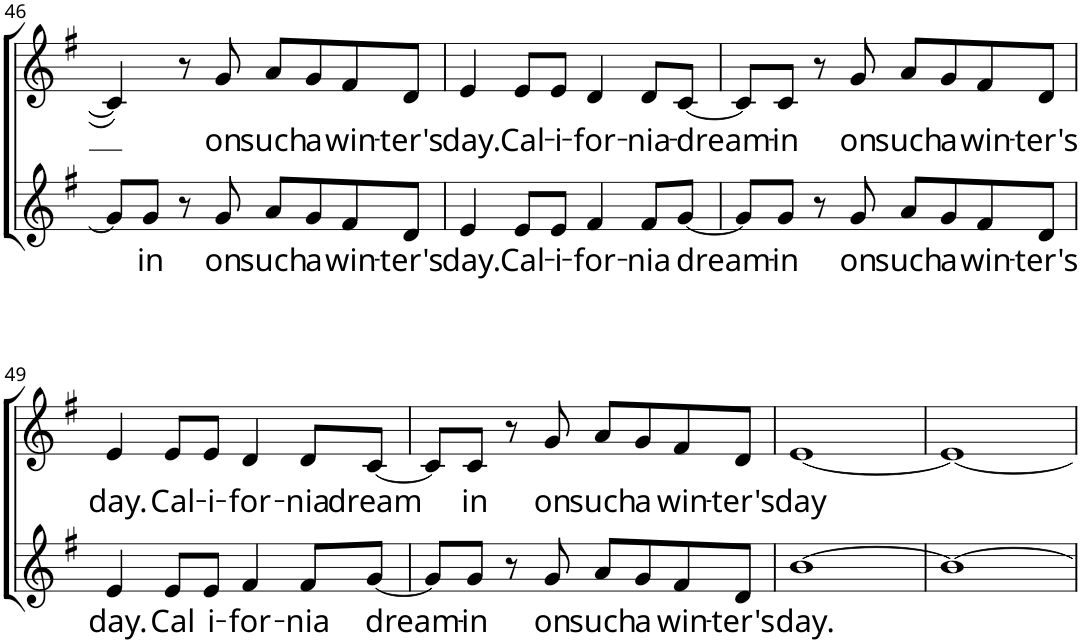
**kern	**text	**kern	**text
*part2	*part2	*part1	*part1
*staff2	*staff2	*staff1	*staff1
*I"Soprano	*	*I"Alto	*
!!LO:PB:g=z
*clefG2	*	*clefG2	*
*k[f#]	*	*k[f#]	*
*M4/4	*	*M4/4	*
=46	=46	=46	=46
8g/L]	.	4c/]	.
!	!LO:LY:b	!	!
8g/J	in	.	.
8r	.	8r	.
!	!LO:LY:b	!	!LO:LY:b
8g/	on	8g/	on
!	!LO:LY:b	!	!LO:LY:b
8a/L	such	8a/L	such
!	!LO:LY:b	!	!LO:LY:b
8g/	a	8g/	a
!	!LO:LY:b	!	!LO:LY:b
8f#/	win-	8f#/	win-
!	!LO:LY:b	!	!LO:LY:b
8d/J	-ter's	8d/J	-ter's
=47	=47	=47	=47
!	!LO:LY:b	!	!LO:LY:b
4e/	day.	4e/	day.
!	!LO:LY:b	!	!LO:LY:b
8e/L	Cal-	8e/L	Cal-
!	!LO:LY:b	!	!LO:LY:b
8e/J	-i-	8e/J	-i-
!	!LO:LY:b	!	!LO:LY:b
4f#/	-for-	4d/	-for-
!	!LO:LY:b	!	!LO:LY:b
8f#/L	-nia	8d/L	-nia-
!	!LO:LY:b	!	!LO:LY:b
[8g/J	dream-	[8c/J	-dream-
=48	=48	=48	=48
8g/L]	.	8c/L]	.
!	!LO:LY:b	!	!LO:LY:b
8g/J	-in	8c/J	-in
8r	.	8r	.
!	!LO:LY:b	!	!LO:LY:b
8g/	on	8g/	on
!	!LO:LY:b	!	!LO:LY:b
8a/L	such	8a/L	such
!	!LO:LY:b	!	!LO:LY:b
8g/	a	8g/	a
!	!LO:LY:b	!	!LO:LY:b
8f#/	win-	8f#/	win-
!	!LO:LY:b	!	!LO:LY:b
8d/J	-ter's	8d/J	-ter's
!!LO:LB:g=z
=49	=49	=49	=49
!	!LO:LY:b	!	!LO:LY:b
4e/	day.	4e/	day.
!	!LO:LY:b	!	!LO:LY:b
8e/L	Cal	8e/L	Cal-
!	!LO:LY:b	!	!LO:LY:b
8e/J	i-	8e/J	-i-
!	!LO:LY:b	!	!LO:LY:b
4f#/	-for-	4d/	-for-
!	!LO:LY:b	!	!LO:LY:b
8f#/L	-nia	8d/L	-nia
!	!LO:LY:b	!	!LO:LY:b
[8g/J	dream-	[8c/J	dream
=50	=50	=50	=50
8g/L]	.	8c/L]	.
!	!LO:LY:b	!	!LO:LY:b
8g/J	-in	8c/J	in
8r	.	8r	.
!	!LO:LY:b	!	!LO:LY:b
8g/	on	8g/	on
!	!LO:LY:b	!	!LO:LY:b
8a/L	such	8a/L	such
!	!LO:LY:b	!	!LO:LY:b
8g/	a	8g/	a
!	!LO:LY:b	!	!LO:LY:b
8f#/	win-	8f#/	win-
!	!LO:LY:b	!	!LO:LY:b
8d/J	-ter's	8d/J	-ter's
=51	=51	=51	=51
!	!LO:LY:b	!	!LO:LY:b
[1b	day.	[1e	day
=52	=52	=52	=52
1b_	.	1e_	.
=	=	=	=
*-	*-	*-	*-
